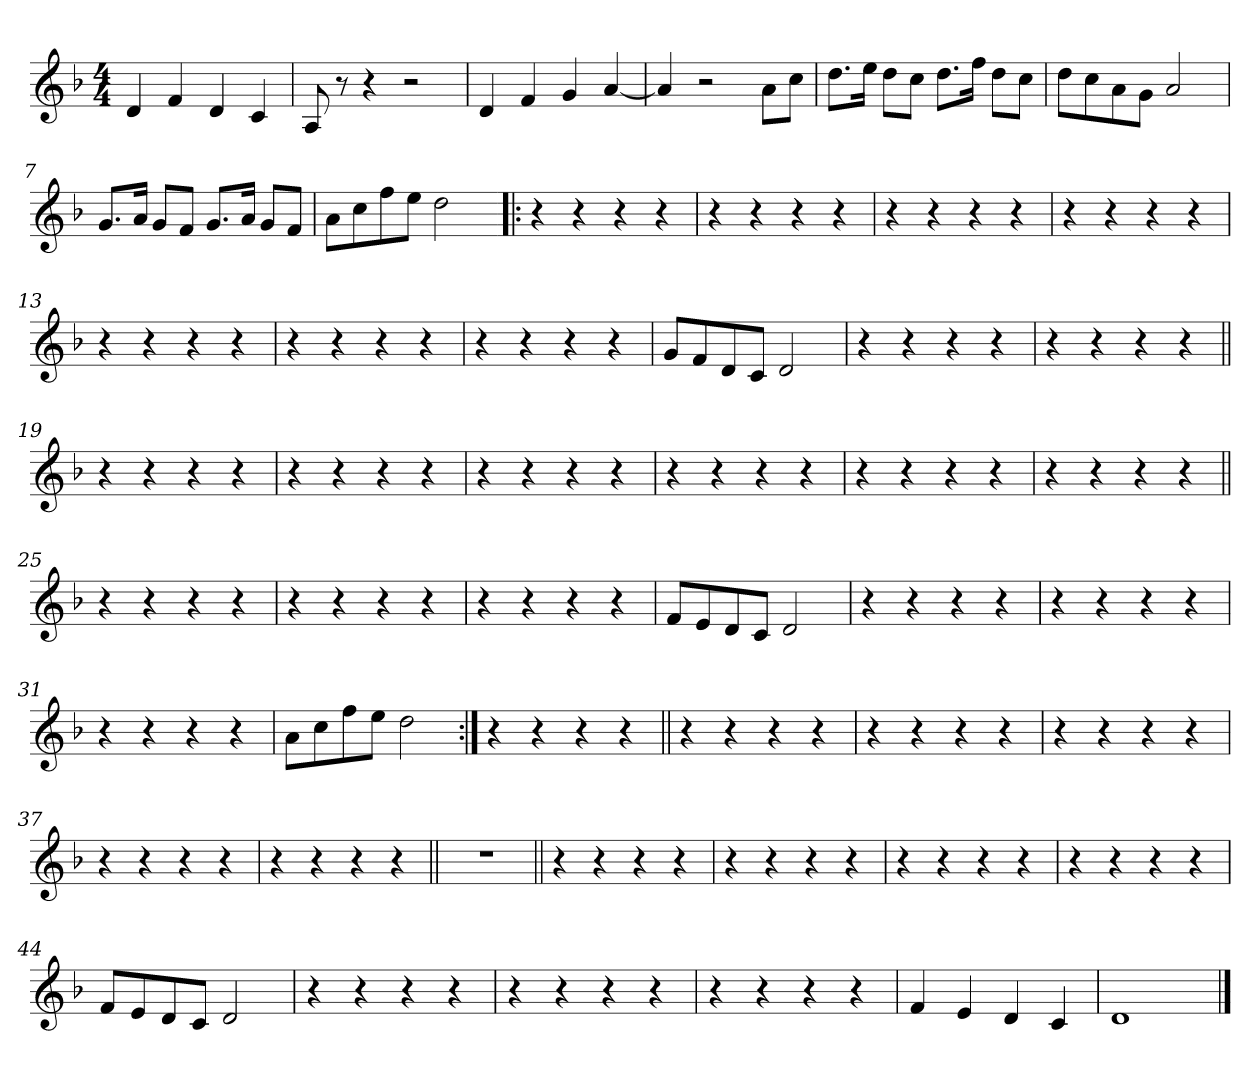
**kern
*part1
*staff1
!!LO:PB:g=z
*clefG2
*k[b-]
*F:
*M4/4
*MM81
=1
4di/
4fi/
4di/
4ci/
=2
8Ai/
8r
4r
2r
=3
4di/
4fi/
4gi/
[<4ai/
=4
4ai/]
2r
8ai\L
8cci\J
=5
8.ddi\L
16eei\Jk
8ddi\L
8cci\J
8.ddi\L
16ffi\Jk
8ddi\L
8cci\J
!!LO:LB:g=z
=6
8ddi\L
8cci\
8ai\
8gi\J
2ai/
=7
8.gi/L
16ai/Jk
8gi/L
8fi/J
8.gi/L
16ai/Jk
8gi/L
8fi/J
=8
8ai\L
8cci\
8ffi\
8eei\J
2ddi\
=9!|:
4r
4r
4r
4r
=10
4r
4r
4r
4r
!!LO:LB:g=z
=11
4r
4r
4r
4r
=12
4r
4r
4r
4r
=13
4r
4r
4r
4r
=14
4r
4r
4r
4r
=15
4r
4r
4r
4r
=16
8gi/L
8fi/
8di/
8ci/J
2di/
!!LO:LB:g=z
=17
4r
4r
4r
4r
=18
4r
4r
4r
4r
=19||
4r
4r
4r
4r
=20
4r
4r
4r
4r
=21
4r
4r
4r
4r
!!LO:LB:g=z
=22
4r
4r
4r
4r
=23
4r
4r
4r
4r
=24
4r
4r
4r
4r
=25||
4r
4r
4r
4r
=26
4r
4r
4r
4r
!!LO:LB:g=z
=27
4r
4r
4r
4r
=28
8fi/L
8ei/
8di/
8ci/J
2di/
=29
4r
4r
4r
4r
=30
4r
4r
4r
4r
=31
4r
4r
4r
4r
=32
8ai\L
8cci\
8ffi\
8eei\J
2ddi\
=33:|!
4r
4r
4r
4r
!!LO:LB:g=z
=34||
4r
4r
4r
4r
=35
4r
4r
4r
4r
=36
4r
4r
4r
4r
=37
4r
4r
4r
4r
=38
4r
4r
4r
4r
=39||
1r
!!LO:LB:g=z
=40||
4r
4r
4r
4r
=41
4r
4r
4r
4r
=42
4r
4r
4r
4r
=43
4r
4r
4r
4r
=44
8fi/L
8ei/
8di/
8ci/J
2di/
!!LO:LB:g=z
=45
4r
4r
4r
4r
=46
4r
4r
4r
4r
=47
4r
4r
4r
4r
=48
4fi/
4ei/
4di/
4ci/
=49
1di
==
*-
